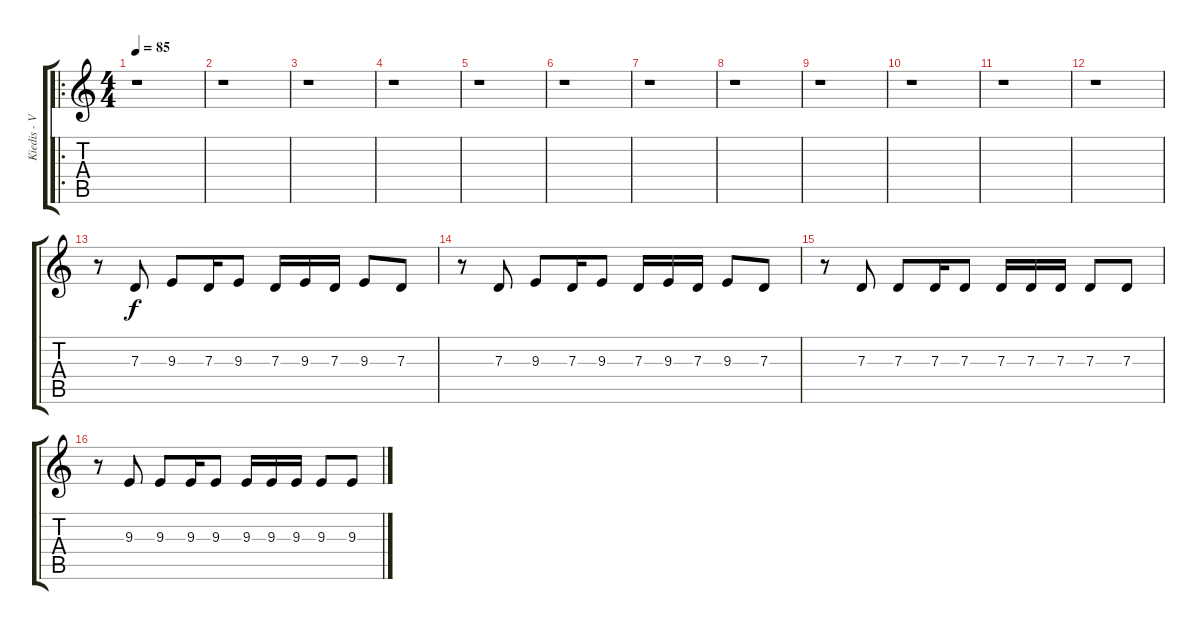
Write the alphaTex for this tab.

\track ("Kiedis - Voice" "Kiedis - V") {instrument bassoon}
\staff {score tabs}
\tuning (E4 B3 G3 D3 A2 E2) {hide}
\ro
\ts (4 4)
\tempo 85
\clef g2
\ks c
r.1{dy f instrument bassoon} |
r.1 |
r.1 |
r.1 |
r.1 |
r.1 |
r.1 |
r.1 |
r.1 |
r.1 |
r.1 |
r.1 |
r.8 7.3.8 9.3.8 7.3.16 9.3.8 7.3.16 9.3.16 7.3.16 9.3.8 7.3.8 |
r.8 7.3.8 9.3.8 7.3.16 9.3.8 7.3.16 9.3.16 7.3.16 9.3.8 7.3.8 |
r.8 7.3.8 7.3.8 7.3.16 7.3.8 7.3.16 7.3.16 7.3.16 7.3.8 7.3.8 |
r.8 9.3.8 9.3.8 9.3.16 9.3.8 9.3.16 9.3.16 9.3.16 9.3.8 9.3.8
